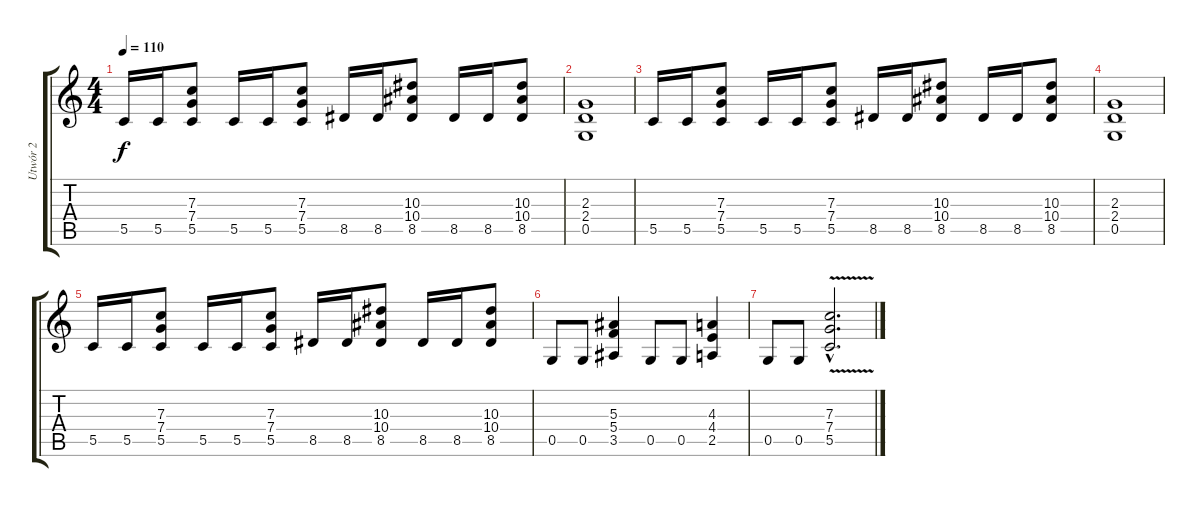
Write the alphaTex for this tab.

\track ("Utwór 2" "Utwór 2") {instrument distortionguitar}
\staff {score tabs}
\tuning (D4 A3 F3 C3 G2 D2) {hide}
\ts (4 4)
\tempo 110
\clef g2
\ks c
5.5.16{dy f} 5.5.16 (7.3 7.4 5.5).8 5.5.16 5.5.16 (7.3 7.4 5.5).8 8.5.16 8.5.16 (10.3 10.4 8.5).8 8.5.16 8.5.16 (10.3 10.4 8.5).8 |
(2.3 2.4 0.5).1 |
5.5.16 5.5.16 (7.3 7.4 5.5).8 5.5.16 5.5.16 (7.3 7.4 5.5).8 8.5.16 8.5.16 (10.3 10.4 8.5).8 8.5.16 8.5.16 (10.3 10.4 8.5).8 |
(2.3 2.4 0.5).1 |
5.5.16 5.5.16 (7.3 7.4 5.5).8 5.5.16 5.5.16 (7.3 7.4 5.5).8 8.5.16 8.5.16 (10.3 10.4 8.5).8 8.5.16 8.5.16 (10.3 10.4 8.5).8 |
0.5.8 0.5.8 (5.3 5.4 3.5).4 0.5.8 0.5.8 (4.3 4.4 2.5).4 |
0.5.8 0.5.8 (7.3{v hac} 7.4{v hac} 5.5{v hac}).2{d}
